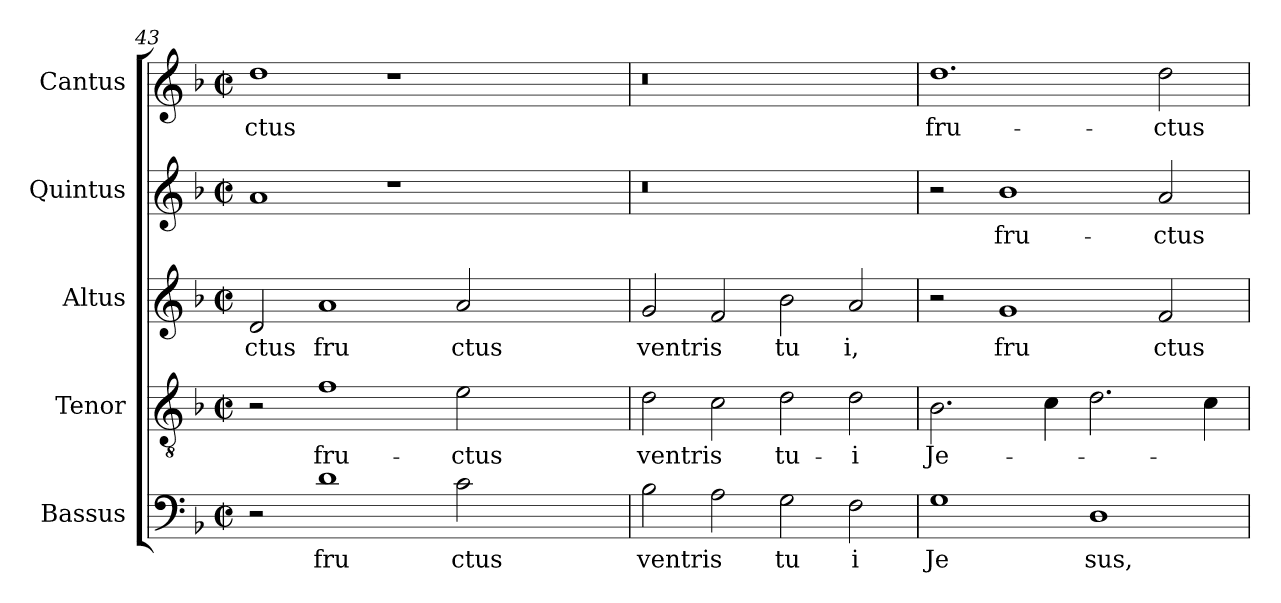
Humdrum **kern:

**kern	**text	**kern	**text	**kern	**text	**kern	**text	**kern	**text
*part5	*part5	*part4	*part4	*part3	*part3	*part2	*part2	*part1	*part1
*staff5	*staff5	*staff4	*staff4	*staff3	*staff3	*staff2	*staff2	*staff1	*staff1
*I"Bassus	*	*I"Tenor	*	*I"Altus	*	*I"Quintus	*	*I"Cantus	*
*clefF4	*	*clefGv2	*	*clefG2	*	*clefG2	*	*clefG2	*
*k[b-]	*	*k[b-]	*	*k[b-]	*	*k[b-]	*	*k[b-]	*
*F:	*	*F:	*	*F:	*	*F:	*	*F:	*
*M2/2	*	*M2/2	*	*M2/2	*	*M2/2	*	*M2/2	*
*met(c|)	*	*met(c|)	*	*met(c|)	*	*met(c|)	*	*met(c|)	*
=43	=43	=43	=43	=43	=43	=43	=43	=43	=43
!	!	!	!	!	!LO:LY:b:cj	!	!	!	!LO:LY:b:cj
2r	.	2r	.	2d/	ctus	1a	.	1dd	-ctus
!	!LO:LY:b:cj	!	!LO:LY:b:cj	!	!LO:LY:b:cj	!	!	!	!
1d	fru	1f	fru-	1a	fru	.	.	.	.
!	!	!	!	!	!	!LO:N:vis=1	!	!LO:N:vis=1	!
.	.	.	.	.	.	0r	.	0r	.
!	!LO:LY:b:cj	!	!LO:LY:b:cj	!	!LO:LY:b:cj	!	!	!	!
2c\	ctus	2e\	-ctus	2a/	ctus	.	.	.	.
1ryy	.	1ryy	.	1ryy	.	.	.	.	.
=44	=44	=44	=44	=44	=44	=44	=44	=44	=44
!	!LO:LY:b:cj	!	!LO:LY:b:cj	!	!LO:LY:b:cj	!	!	!	!
2B-\	ventris	2d\	ventris	2g/	ventris	0r	.	0r	.
2A\	.	2c\	.	2f/	.	.	.	.	.
!	!LO:LY:b:cj	!	!LO:LY:b:cj	!	!LO:LY:b:cj	!	!	!	!
2G\	tu	2d\	tu-	2b-\	tu	.	.	.	.
!	!LO:LY:b:cj	!	!LO:LY:b:cj	!	!LO:LY:b:cj	!	!	!	!
2F\	i	2d\	-i	2a/	i,	.	.	.	.
=45	=45	=45	=45	=45	=45	=45	=45	=45	=45
!	!LO:LY:b:cj	!	!LO:LY:b:cj	!	!	!	!	!	!LO:LY:b:cj
1G	Je	2.B-\	Je-	2r	.	2r	.	1.dd	fru-
!	!	!	!	!	!LO:LY:b:cj	!	!LO:LY:b:cj	!	!
.	.	.	.	1g	fru	1b-	fru-	.	.
.	.	4c\	.	.	.	.	.	.	.
!	!LO:LY:b:cj	!	!	!	!	!	!	!	!
1D	sus,	2.d\	.	.	.	.	.	.	.
!	!	!	!	!	!LO:LY:b:cj	!	!LO:LY:b:cj	!	!LO:LY:b:cj
.	.	.	.	2f/	ctus	2a/	-ctus	2dd\	-ctus
.	.	4c\	.	.	.	.	.	.	.
=	=	=	=	=	=	=	=	=	=
*-	*-	*-	*-	*-	*-	*-	*-	*-	*-
